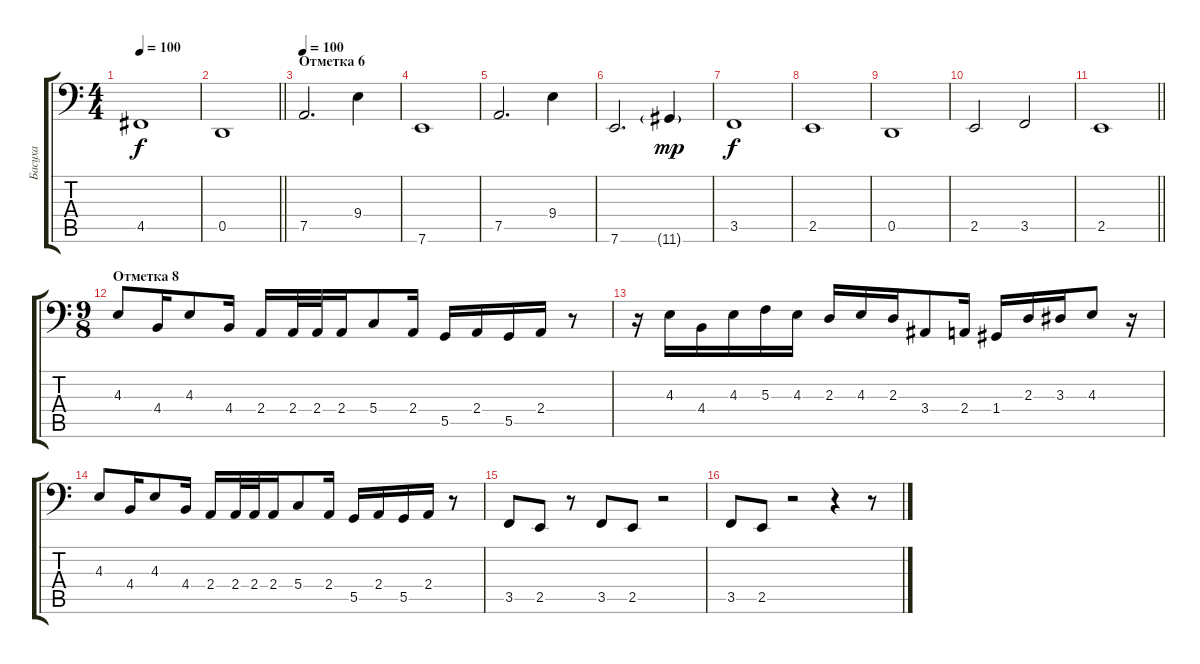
\track ("Басуха" "Басуха") {instrument electricbassfinger}
\staff {score tabs}
\tuning (Bb2 F2 C2 G1 D1 A0) {hide}
\ts (4 4)
\tempo 100
\clef f4
\ks c
4.5.1{dy f} |
\barLineRight lightlight
0.5.1 |
\section ("" "Отметка 6")
\tempo 90
\tempo 100
7.5.2{d} 9.4.4 |
7.6.1 |
7.5.2{d} 9.4.4 |
7.6.2{d} 11.6{g}.4{dy mp} |
3.5.1{dy f} |
2.5.1 |
0.5.1 |
2.5.2 3.5.2 |
\barLineRight lightlight
2.5.1 |
\ts (9 8)
\section ("" "Отметка 8")
4.3.8 4.4.16 4.3.8 4.4.16 2.4.16 2.4.32 2.4.32 2.4.16 5.4.8 2.4.16 5.5.16 2.4.16 5.5.16 2.4.16 r.8 |
r.16 4.3.16 4.4.16 4.3.16 5.3.16 4.3.16 2.3.16 4.3.16 2.3.16 3.4.8 2.4.16 1.4.16 2.3.16 3.3.16 4.3.8 r.16 |
4.3.8 4.4.16 4.3.8 4.4.16 2.4.16 2.4.32 2.4.32 2.4.16 5.4.8 2.4.16 5.5.16 2.4.16 5.5.16 2.4.16 r.8 |
3.5.8 2.5.8 r.8 3.5.8 2.5.8 r.2 |
3.5.8 2.5.8 r.2 r.4 r.8
